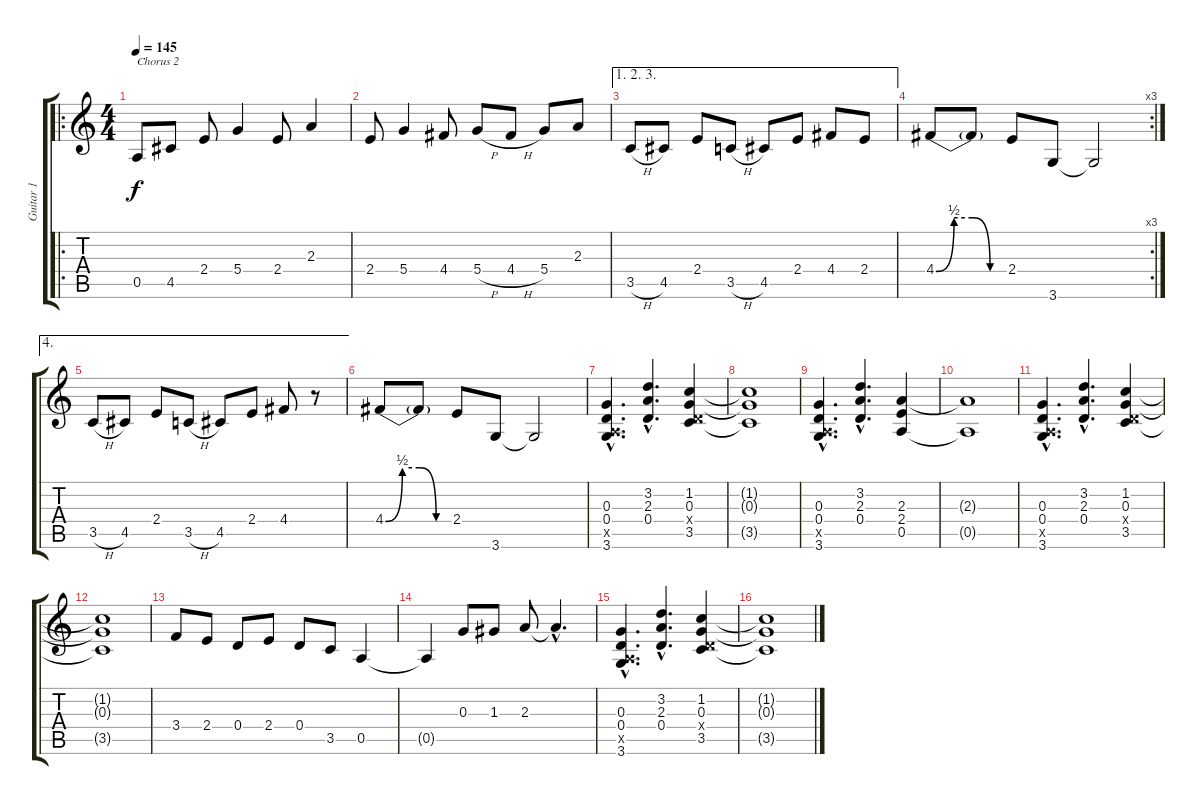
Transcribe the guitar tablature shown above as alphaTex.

\track ("Guitar 1" "Guitar 1") {instrument overdrivenguitar}
\staff {score tabs}
\tuning (E4 B3 G3 D3 A2 E2) {hide}
\ro
\ts (4 4)
\tempo 145
\clef g2
\ks c
0.5.8{txt "Chorus 2" dy f} 4.5.8 2.4.8 5.4.4 2.4.8 2.3.4 |
2.4.8 5.4.4 4.4.8 5.4{h}.8 4.4{h}.8 5.4.8 2.3.8 |
\ae (1 2 3)
3.5{h}.8 4.5.8 2.4.8 3.5{h}.8 4.5.8 2.4.8 4.4.8 2.4.8 |
\rc 3
4.4{be (custom 0 0 15 2 30 2 45 0 60 0)}.8 4.4{t}.8 2.4.8 3.6.8 3.6{t}.2 |
\ae 4
3.5{h}.8 4.5.8 2.4.8 3.5{h}.8 4.5.8 2.4.8 4.4.8 r.8 |
4.4{be (custom 0 0 15 2 30 2 45 0 60 0)}.8 4.4{t}.8 2.4.8 3.6.8 3.6{t}.2 |
(0.3{hac} 0.4{hac} 0.5{hac x} 3.6{hac}).4{d} (3.2{hac} 2.3{hac} 0.4{hac}).4{d} (1.2 0.3 0.4{x} 3.5).4 |
(1.2{t} 0.3{t} 3.5{t}).1 |
(0.3{hac} 0.4{hac} 0.5{hac x} 3.6{hac}).4{d} (3.2{hac} 2.3{hac} 0.4{hac}).4{d} (2.3 2.4 0.5).4 |
(2.3{t} 0.5{t}).1 |
(0.3{hac} 0.4{hac} 0.5{hac x} 3.6{hac}).4{d} (3.2{hac} 2.3{hac} 0.4{hac}).4{d} (1.2 0.3 0.4{x} 3.5).4 |
(1.2{t} 0.3{t} 3.5{t}).1 |
3.4.8 2.4.8 0.4.8 2.4.8 0.4.8 3.5.8 0.5.4 |
0.5{t}.4 0.3.8 1.3.8 2.3.8 2.3{hac t}.4{d} |
(0.3{hac} 0.4{hac} 0.5{hac x} 3.6{hac}).4{d} (3.2{hac} 2.3{hac} 0.4{hac}).4{d} (1.2 0.3 0.4{x} 3.5).4 |
(1.2{t} 0.3{t} 3.5{t}).1
